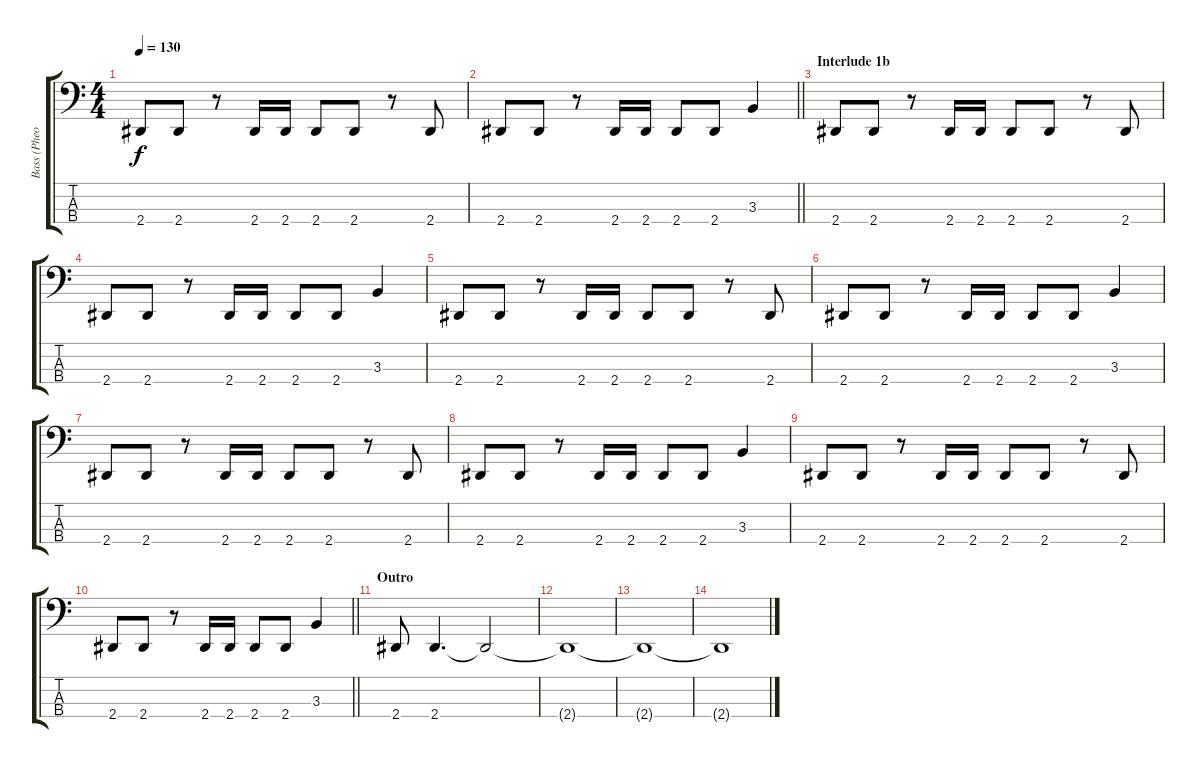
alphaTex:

\track ("Bass (Pheonix)" "Bass (Pheo") {instrument electricbassfinger}
\staff {score tabs}
\tuning (Gb2 Db2 Ab1 Db1) {hide}
\ts (4 4)
\tempo 130
\clef f4
\ks c
2.4.8{dy f} 2.4.8 r.8 2.4.16 2.4.16 2.4.8 2.4.8 r.8 2.4.8 |
\barLineRight lightlight
2.4.8 2.4.8 r.8 2.4.16 2.4.16 2.4.8 2.4.8 3.3.4 |
\section ("" "Interlude 1b")
2.4.8 2.4.8 r.8 2.4.16 2.4.16 2.4.8 2.4.8 r.8 2.4.8 |
2.4.8 2.4.8 r.8 2.4.16 2.4.16 2.4.8 2.4.8 3.3.4 |
2.4.8 2.4.8 r.8 2.4.16 2.4.16 2.4.8 2.4.8 r.8 2.4.8 |
2.4.8 2.4.8 r.8 2.4.16 2.4.16 2.4.8 2.4.8 3.3.4 |
2.4.8 2.4.8 r.8 2.4.16 2.4.16 2.4.8 2.4.8 r.8 2.4.8 |
2.4.8 2.4.8 r.8 2.4.16 2.4.16 2.4.8 2.4.8 3.3.4 |
2.4.8 2.4.8 r.8 2.4.16 2.4.16 2.4.8 2.4.8 r.8 2.4.8 |
\barLineRight lightlight
2.4.8 2.4.8 r.8 2.4.16 2.4.16 2.4.8 2.4.8 3.3.4 |
\section ("" "Outro")
2.4.8 2.4.4{d} 2.4{t}.2 |
2.4{t}.1 |
2.4{t}.1 |
2.4{t}.1
